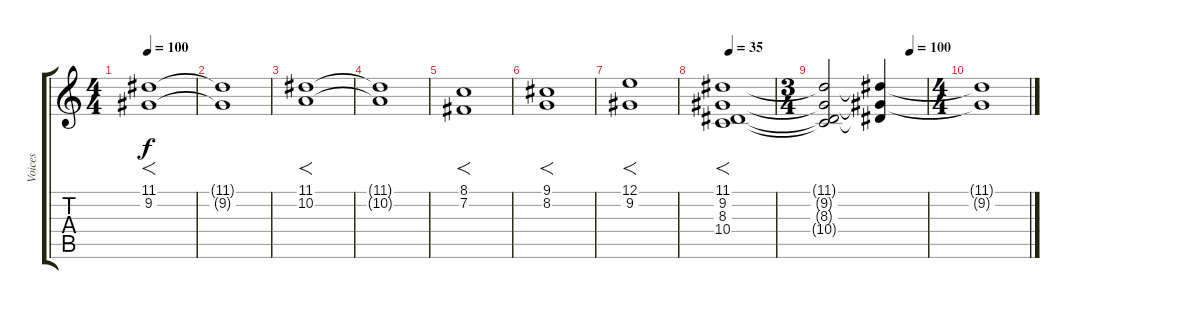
\track ("Voices" "Voices") {instrument choiraahs}
\staff {score tabs}
\tuning (E4 B3 G3 D3 A2 E2) {hide}
\ts (4 4)
\tempo 100
\clef g2
\ks c
(11.1 9.2).1{f dy f instrument choiraahs} |
(11.1{t} 9.2{t}).1 |
(11.1 10.2).1{f} |
(11.1{t} 10.2{t}).1 |
(8.1 7.2).1{f volume 7} |
(9.1 8.2).1{f} |
(12.1 9.2).1{f} |
\tempo 35
(11.1 9.2 8.3 10.4).1{f volume 4} |
\ts (3 4)
\tempo (100 0.8333333333333334)
(11.1{t} 9.2{t} 8.3{t} 10.4{t}).2 (11.1{t} 9.2{t} 8.3{t}).4 |
\ts (4 4)
(11.1{t} 9.2{t}).1
